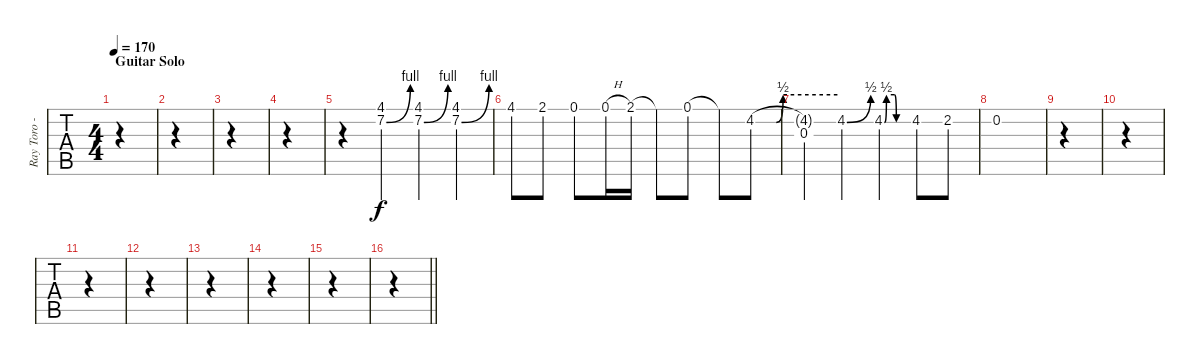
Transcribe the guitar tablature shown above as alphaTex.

\track ("Ray Toro - Guitar Two" "Ray Toro -") {instrument distortionguitar}
\staff {tabs}
\tuning (E4 B3 G3 D3 A2 E2) {hide}
\ts (4 4)
\section ("" "Guitar Solo")
\tempo 170
\clef g2
\ks c
|
|
|
|
r.4 (4.1 7.2{be (bend 0 0 60 4)}).4 (4.1 7.2{be (bend 0 0 60 4)}).4 (4.1 7.2{be (bend 0 0 60 4)}).4 |
4.1.8 2.1.8 0.1.8 0.1{h}.16 2.1.16 2.1{t}.8 0.1.8 0.1{t}.8 4.2{be (custom 0 0 15 0 20 2 60 2)}.8 |
(4.2{t} 0.3).4 4.2{be (bend 0 0 60 2)}.4 4.2{be (custom 0 0 5 2 25 2 30 0 60 0)}.4 4.2.8 2.2.8 |
0.2.1 |
|
|
|
|
|
|
|
\barLineRight lightlight
